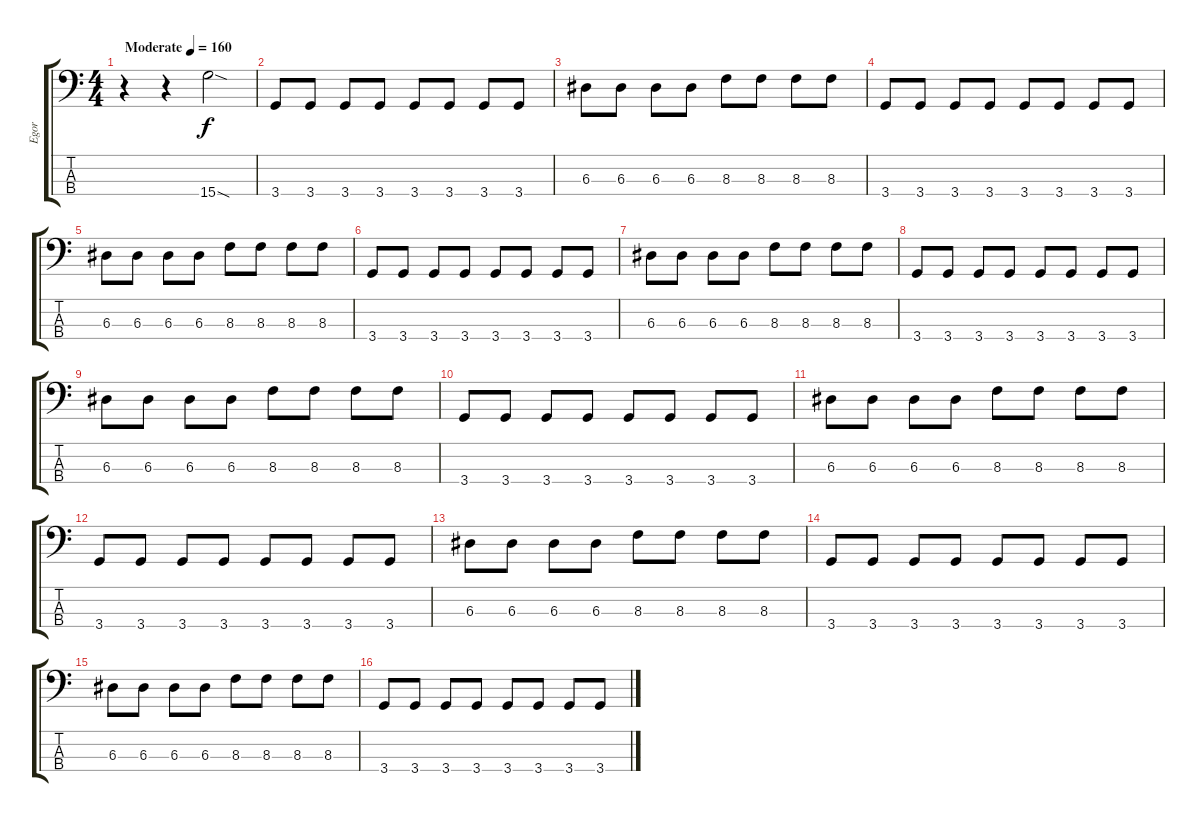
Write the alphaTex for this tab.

\track ("Egor" "Egor") {instrument electricbasspick}
\staff {score tabs}
\tuning (G2 D2 A1 E1) {hide}
\ts (4 4)
\tempo (160 "Moderate")
\clef f4
\ks c
r.4{dy f instrument electricbasspick} r.4 15.4{sod}.2 |
3.4.8 3.4.8 3.4.8 3.4.8 3.4.8 3.4.8 3.4.8 3.4.8 |
6.3.8 6.3.8 6.3.8 6.3.8 8.3.8 8.3.8 8.3.8 8.3.8 |
3.4.8 3.4.8 3.4.8 3.4.8 3.4.8 3.4.8 3.4.8 3.4.8 |
6.3.8 6.3.8 6.3.8 6.3.8 8.3.8 8.3.8 8.3.8 8.3.8 |
3.4.8 3.4.8 3.4.8 3.4.8 3.4.8 3.4.8 3.4.8 3.4.8 |
6.3.8 6.3.8 6.3.8 6.3.8 8.3.8 8.3.8 8.3.8 8.3.8 |
3.4.8 3.4.8 3.4.8 3.4.8 3.4.8 3.4.8 3.4.8 3.4.8 |
6.3.8 6.3.8 6.3.8 6.3.8 8.3.8 8.3.8 8.3.8 8.3.8 |
3.4.8{instrument electricbassfinger} 3.4.8 3.4.8 3.4.8 3.4.8 3.4.8 3.4.8 3.4.8 |
6.3.8 6.3.8 6.3.8 6.3.8 8.3.8 8.3.8 8.3.8 8.3.8 |
3.4.8 3.4.8 3.4.8 3.4.8 3.4.8 3.4.8 3.4.8 3.4.8 |
6.3.8 6.3.8 6.3.8 6.3.8 8.3.8 8.3.8 8.3.8 8.3.8 |
3.4.8 3.4.8 3.4.8 3.4.8 3.4.8 3.4.8 3.4.8 3.4.8 |
6.3.8 6.3.8 6.3.8 6.3.8 8.3.8 8.3.8 8.3.8 8.3.8 |
3.4.8 3.4.8 3.4.8 3.4.8 3.4.8 3.4.8 3.4.8 3.4.8
